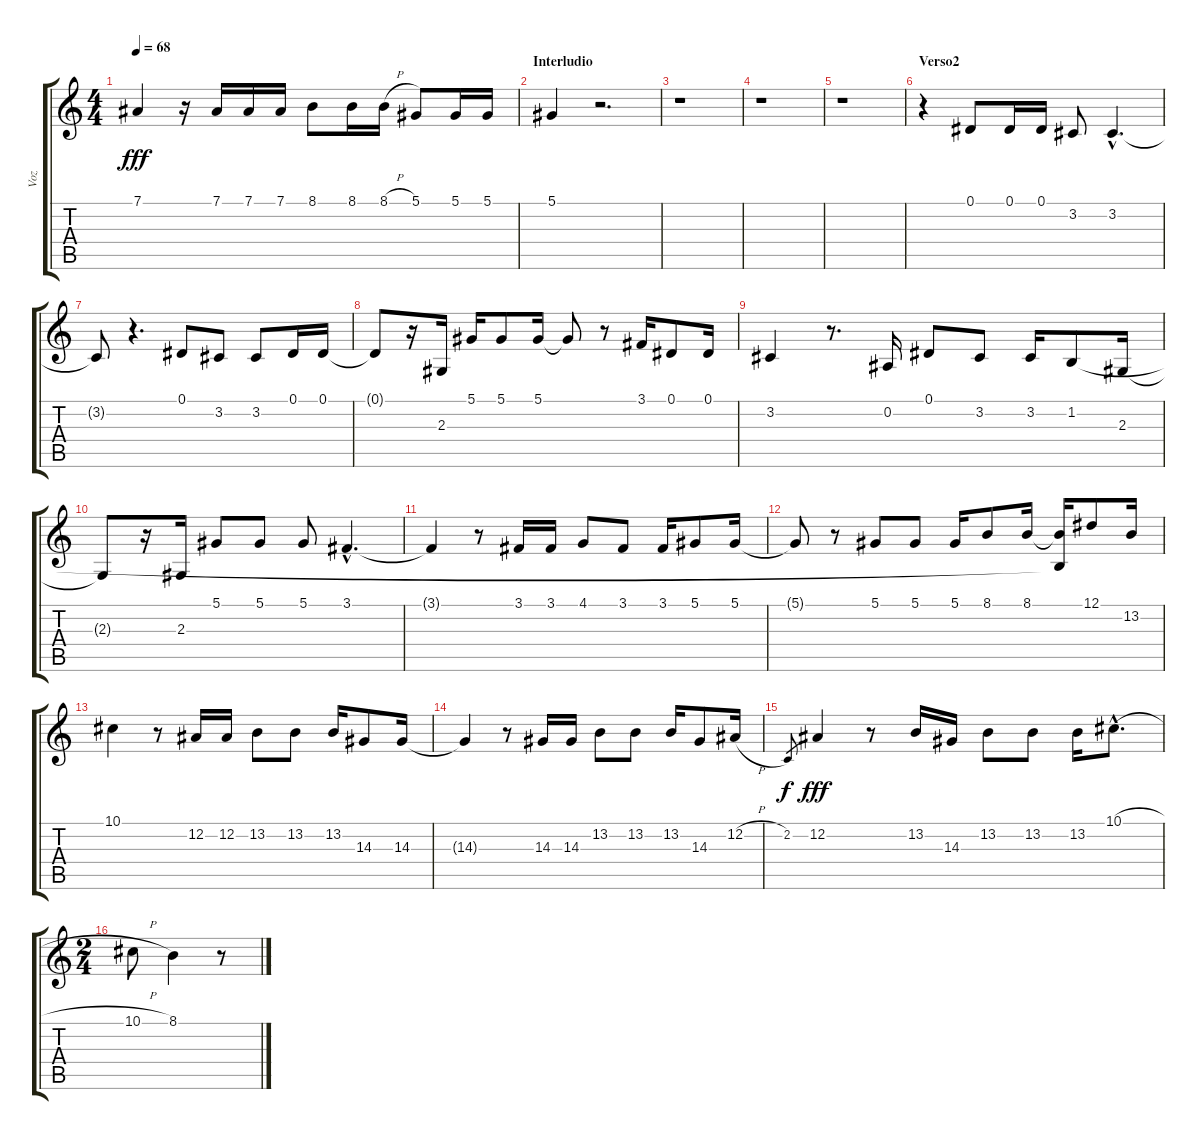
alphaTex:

\track ("Voz" "Voz") {instrument cello}
\staff {score tabs}
\tuning (Eb4 Bb3 Gb3 Db3 Ab2 Eb2) {hide}
\ts (4 4)
\tempo 68
\clef g2
\ks c
7.1{t}.4{dy fff} r.16 7.1.16 7.1.16 7.1.16 8.1.8 8.1.16 8.1{h}.16 5.1.8 5.1.16 5.1.16 |
\section ("" "Interludio")
5.1.4 r.2{d} |
r.1 |
r.1 |
r.1 |
\section ("" "Verso2")
r.4 0.1.8 0.1.16 0.1.16 3.2.8 3.2{hac}.4{d} |
3.2{t}.8 r.4{d} 0.1.8 3.2.8 3.2.8 0.1.16 0.1.16 |
0.1{t}.8 r.16 2.3.16 5.1.16 5.1.8 5.1.16 5.1{t}.8 r.8 3.1.16 0.1.8 0.1.16 |
3.2.4 r.8{d} 0.2.16 0.1.8 3.2.8 3.2.16 1.2.8 2.3.16 |
2.3{t}.8 r.16 2.3.16 5.1.8 5.1.8 5.1.8 3.1{hac}.4{d} |
3.1{t}.4 r.8 3.1.16 3.1.16 4.1.8 3.1.8 3.1.16 5.1.8 5.1.16 |
5.1{t}.8 r.8 5.1.8 5.1.8 5.1.16 8.1.8 8.1.16 (8.1{t} 1.2{t}).16 12.1.8 13.2.16 |
10.1.4 r.8 12.2.16 12.2.16 13.2.8 13.2.8 13.2.16 14.3.8 14.3.16 |
14.3{t}.4 r.8 14.3.16 14.3.16 13.2.8 13.2.8 13.2.16 14.3.8 12.2{h}.16 |
2.2.8{gr dy f} 12.2.4{dy fff} r.8 13.2.16 14.3.16 13.2.8 13.2.8 13.2.16 10.1{h hac}.8{d} |
\ts (2 4)
10.1{h}.8 8.1.4 r.8
